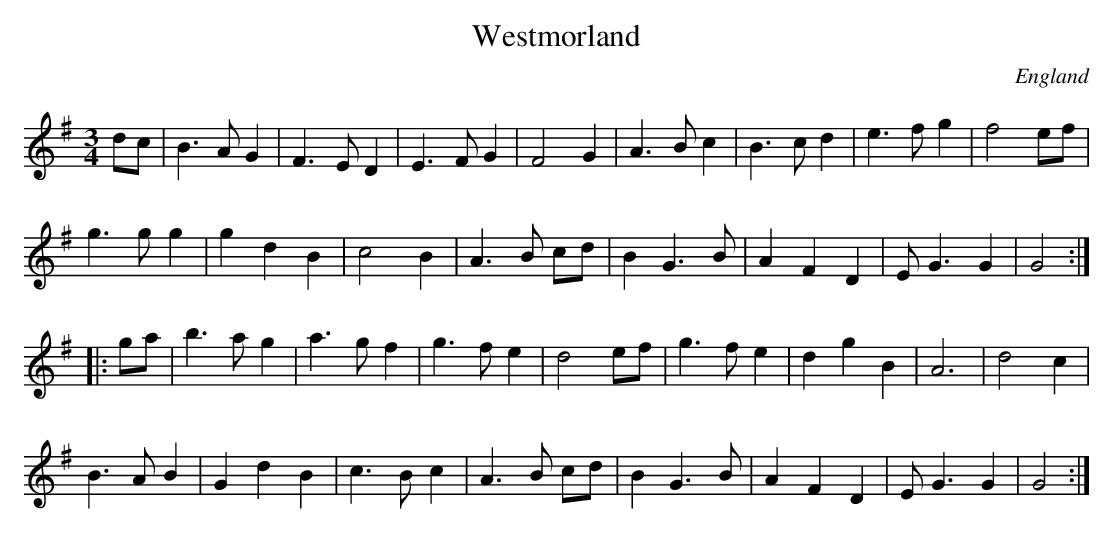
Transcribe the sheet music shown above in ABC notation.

X:1
T:Westmorland
M:3/4
O:England
K:G major
dc | \
B3AG2 | F3ED2 | E3FG2 | F4G2 |\
A3Bc2 | B3cd2 | e3fg2 | f4 ef |
g3gg2 | g2d2B2 | c4 B2 | A3B cd | \
B2G3B | A2F2D2 | EG3 G2 | G4 ::
ga | \
b3ag2 | a3gf2 | g3fe2 | d4 ef |\
g3fe2 | d2g2B2 | A6 | d4 c2 |
B3AB2 | G2d2B2 | c3Bc2 | A3B cd | \
B2G3B | A2F2D2 | EG3G2 | G4 :|
